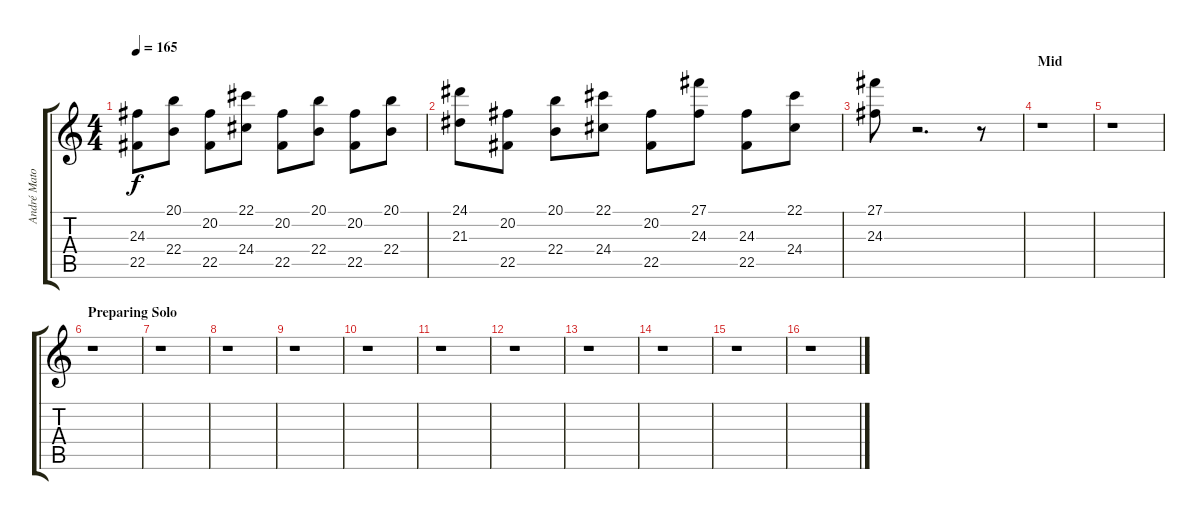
\track ("André Matos - String Ensemble 1" "André Mato") {instrument stringensemble1}
\staff {score tabs}
\tuning (Eb4 Bb3 Gb3 Db3 Ab2 Eb2) {hide}
\ts (4 4)
\tempo 165
\clef g2
\ks c
(24.3 22.5).8{dy f} (20.1 22.4).8 (20.2 22.5).8 (22.1 24.4).8 (20.2 22.5).8 (20.1 22.4).8 (20.2 22.5).8 (20.1 22.4).8 |
(24.1 21.3).8 (20.2 22.5).8 (20.1 22.4).8 (22.1 24.4).8 (20.2 22.5).8 (27.1 24.3).8 (24.3 22.5).8 (22.1 24.4).8 |
(27.1 24.3).8 r.2{d} r.8 |
\section ("" "Mid")
r.1 |
r.1 |
\section ("" "Preparing Solo")
r.1 |
r.1 |
r.1 |
r.1 |
r.1 |
r.1 |
r.1 |
r.1 |
r.1 |
r.1 |
r.1
